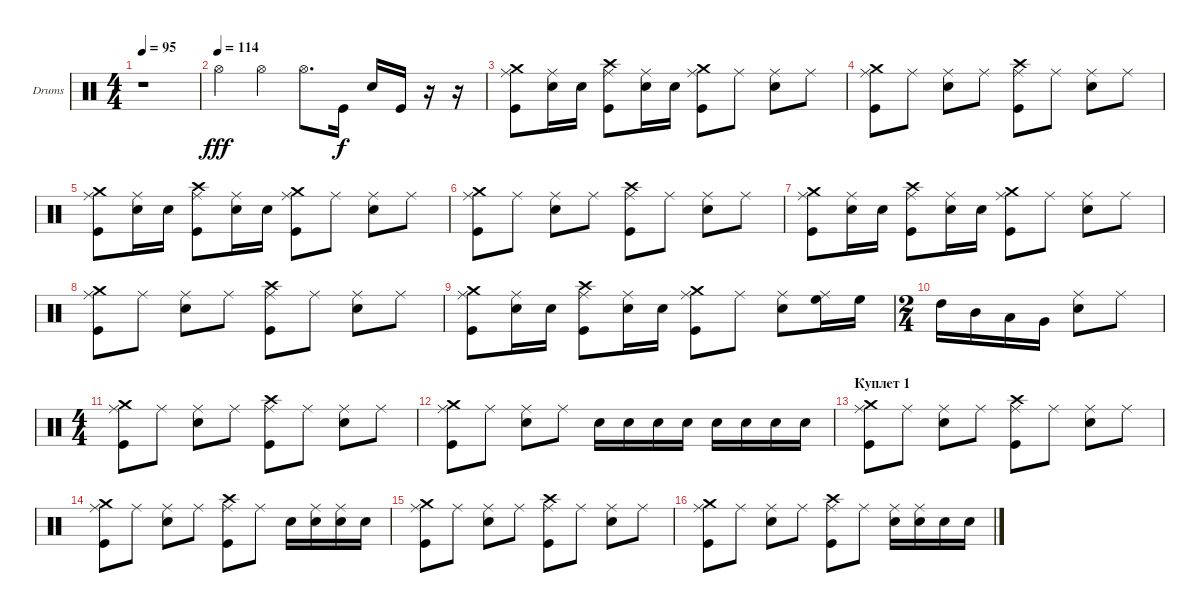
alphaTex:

\bracketExtendMode groupsimilarinstruments
\firstSystemTrackNameOrientation horizontal
\otherSystemsTrackNameOrientation horizontal
\track ("Барабаны" "Drums") {instrument percussion}
\staff {score}
\articulation defaults
\ts (4 4)
\tempo 95
\clef neutral
\ks c
r.1{dy p} |
\tempo (114)
"Hi-Hat (open)".4{dy fff} "Hi-Hat (open)".4 "Hi-Hat (open)".8{d} "Kick (hit)".16{dy f} "Snare (hit) 2".16 "Kick (hit)".16 r.16 r.16 |
("Kick (hit)" "Crash medium (hit)" "Ride (middle)").8 ("Snare (hit) 2" "Ride (middle)").16 "Snare (hit) 2".16 ("Kick (hit)" "Crash high (hit)" "Ride (middle)").8 ("Snare (hit) 2" "Ride (middle)").16 "Snare (hit) 2".16 ("Kick (hit)" "Crash medium (hit)" "Ride (middle)").8 "Ride (middle)".8 ("Snare (hit) 2" "Ride (middle)").8 "Ride (middle)".8 |
("Kick (hit)" "Crash medium (hit)" "Ride (middle)").8 "Ride (middle)".8 ("Snare (hit) 2" "Ride (middle)").8 "Ride (middle)".8 ("Kick (hit)" "Crash high (hit)" "Ride (middle)").8 "Ride (middle)".8 ("Snare (hit) 2" "Ride (middle)").8 "Ride (middle)".8 |
("Kick (hit)" "Crash medium (hit)" "Ride (middle)").8 ("Snare (hit) 2" "Ride (middle)").16 "Snare (hit) 2".16 ("Kick (hit)" "Crash high (hit)" "Ride (middle)").8 ("Snare (hit) 2" "Ride (middle)").16 "Snare (hit) 2".16 ("Kick (hit)" "Crash medium (hit)" "Ride (middle)").8 "Ride (middle)".8 ("Snare (hit) 2" "Ride (middle)").8 "Ride (middle)".8 |
("Kick (hit)" "Crash medium (hit)" "Ride (middle)").8 "Ride (middle)".8 ("Snare (hit) 2" "Ride (middle)").8 "Ride (middle)".8 ("Kick (hit)" "Crash high (hit)" "Ride (middle)").8 "Ride (middle)".8 ("Snare (hit) 2" "Ride (middle)").8 "Ride (middle)".8 |
("Kick (hit)" "Crash medium (hit)" "Ride (middle)").8 ("Snare (hit) 2" "Ride (middle)").16 "Snare (hit) 2".16 ("Kick (hit)" "Crash high (hit)" "Ride (middle)").8 ("Snare (hit) 2" "Ride (middle)").16 "Snare (hit) 2".16 ("Kick (hit)" "Crash medium (hit)" "Ride (middle)").8 "Ride (middle)".8 ("Snare (hit) 2" "Ride (middle)").8 "Ride (middle)".8 |
("Kick (hit)" "Crash medium (hit)" "Ride (middle)").8 "Ride (middle)".8 ("Snare (hit) 2" "Ride (middle)").8 "Ride (middle)".8 ("Kick (hit)" "Crash high (hit)" "Ride (middle)").8 "Ride (middle)".8 ("Snare (hit) 2" "Ride (middle)").8 "Ride (middle)".8 |
("Kick (hit)" "Crash medium (hit)" "Ride (middle)").8 ("Snare (hit) 2" "Ride (middle)").16 "Snare (hit) 2".16 ("Kick (hit)" "Crash high (hit)" "Ride (middle)").8 ("Snare (hit) 2" "Ride (middle)").16 "Snare (hit) 2".16 ("Kick (hit)" "Crash medium (hit)" "Ride (middle)").8 "Ride (middle)".8 ("Snare (hit) 2" "Ride (middle)").8 ("High Floor Tom (hit)" "Ride (middle)").16 "High Floor Tom (hit)".16 |
\ts (2 4)
"High Tom (hit)".16 "Mid Tom (hit)".16 "Low Tom (hit)".16 "Very Low Tom (hit)".16 ("Snare (hit) 2" "Ride (middle)").8 "Ride (middle)".8 |
\ts (4 4)
("Kick (hit)" "Crash medium (hit)" "Ride (middle)").8 "Ride (middle)".8 ("Snare (hit) 2" "Ride (middle)").8 "Ride (middle)".8 ("Kick (hit)" "Crash high (hit)" "Ride (middle)").8 "Ride (middle)".8 ("Snare (hit) 2" "Ride (middle)").8 "Ride (middle)".8 |
("Kick (hit)" "Crash medium (hit)" "Ride (middle)").8 "Ride (middle)".8 ("Snare (hit) 2" "Ride (middle)").8 "Ride (middle)".8 "Snare (hit) 2".16 "Snare (hit) 2".16 "Snare (hit) 2".16 "Snare (hit) 2".16 "Snare (hit) 2".16 "Snare (hit) 2".16 "Snare (hit) 2".16 "Snare (hit) 2".16 |
\section ("" "Куплет 1")
("Kick (hit)" "Crash medium (hit)" "Ride (middle)").8 "Ride (middle)".8 ("Snare (hit) 2" "Ride (middle)").8 "Ride (middle)".8 ("Kick (hit)" "Crash high (hit)" "Ride (middle)").8 "Ride (middle)".8 ("Snare (hit) 2" "Ride (middle)").8 "Ride (middle)".8 |
("Kick (hit)" "Crash medium (hit)" "Ride (middle)").8 "Ride (middle)".8 ("Snare (hit) 2" "Ride (middle)").8 "Ride (middle)".8 ("Kick (hit)" "Crash high (hit)" "Ride (middle)").8 "Ride (middle)".8 "Snare (hit) 2".16 ("Snare (hit) 2" "Ride (middle)").16 ("Snare (hit) 2" "Ride (middle)").16 "Snare (hit) 2".16 |
("Kick (hit)" "Crash medium (hit)" "Ride (middle)").8 "Ride (middle)".8 ("Snare (hit) 2" "Ride (middle)").8 "Ride (middle)".8 ("Kick (hit)" "Crash high (hit)" "Ride (middle)").8 "Ride (middle)".8 ("Snare (hit) 2" "Ride (middle)").8 "Ride (middle)".8 |
("Kick (hit)" "Crash medium (hit)" "Ride (middle)").8 "Ride (middle)".8 ("Snare (hit) 2" "Ride (middle)").8 "Ride (middle)".8 ("Kick (hit)" "Crash high (hit)" "Ride (middle)").8 "Ride (middle)".8 ("Snare (hit) 2" "Ride (middle)").16 ("Snare (hit) 2" "Ride (middle)").16 "Snare (hit) 2".16 "Snare (hit) 2".16
